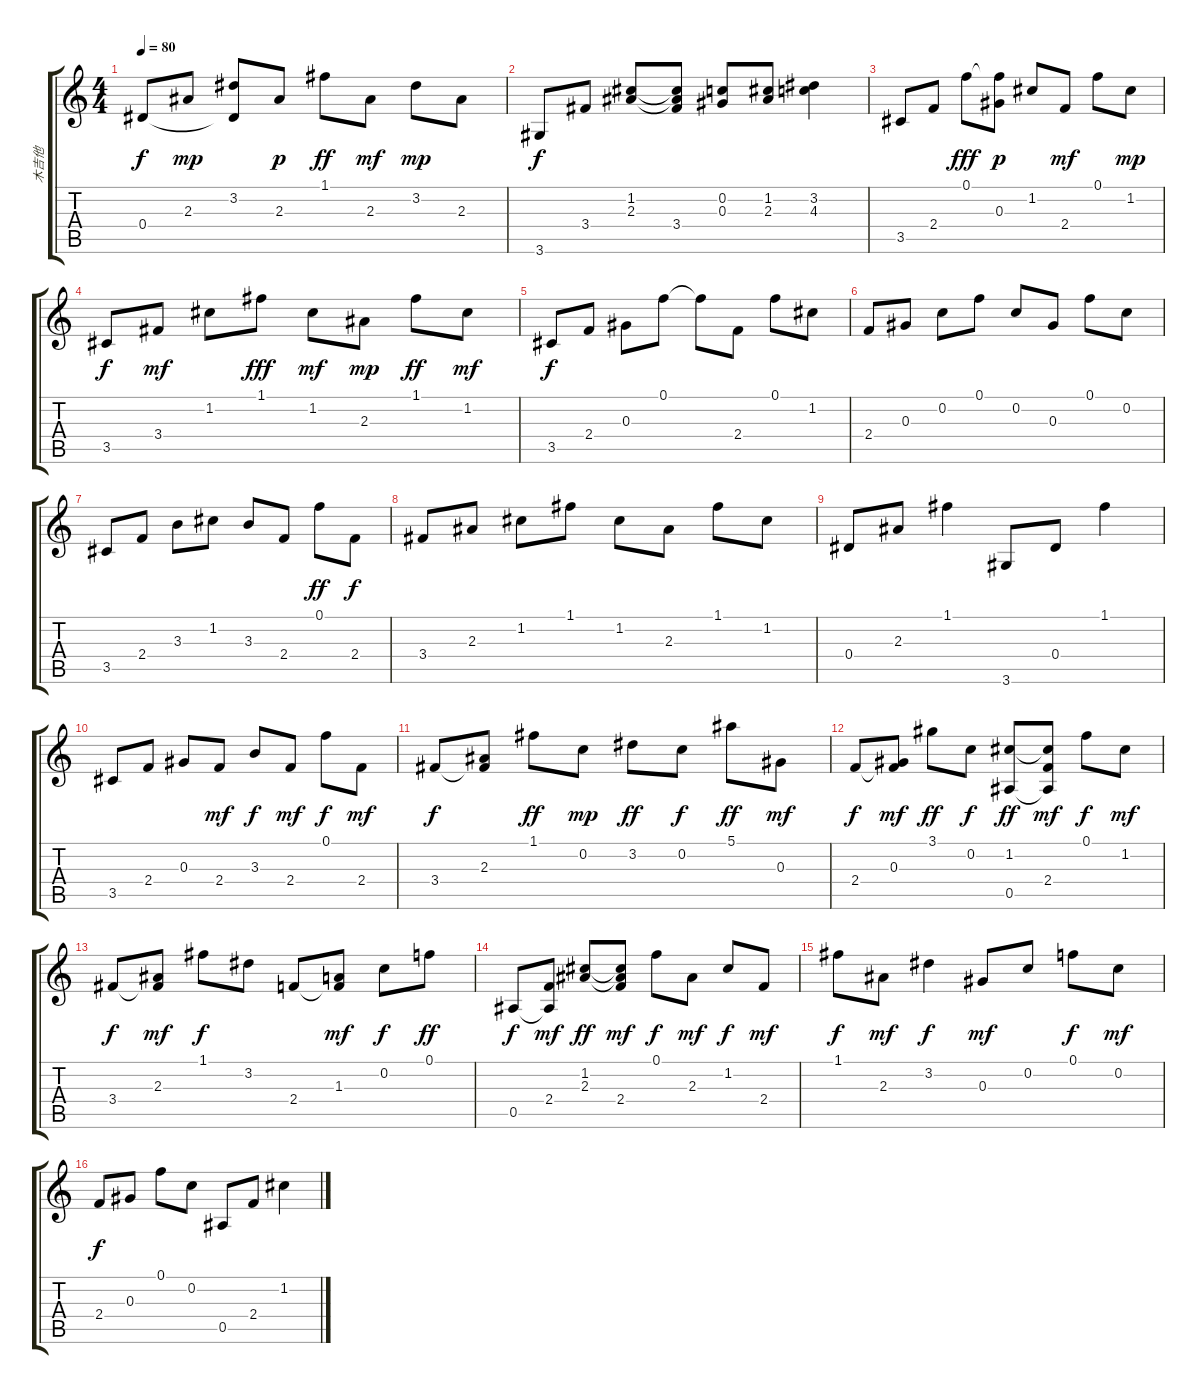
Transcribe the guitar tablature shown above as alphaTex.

\track ("木吉他" "木吉他") {instrument acousticguitarnylon}
\staff {score tabs}
\tuning (F4 C4 Ab3 Eb3 Bb2 F2) {hide}
\ts (4 4)
\tempo 80
\clef g2
\ks c
0.4.8{dy f} 2.3.8{dy mp} (3.2 0.4{t}).8 2.3.8{dy p} 1.1.8{dy ff} 2.3.8{dy mf} 3.2.8{dy mp} 2.3.8 |
3.6.8{dy f} 3.4.8 (1.2 2.3).8 (1.2{t} 2.3{t} 3.4).8 (0.2 0.3).8 (1.2 2.3).8 (3.2 4.3).4 |
3.5.8{volume 9} 2.4.8 0.1.8{dy fff} (0.1{t} 0.3).8{dy p} 1.2.8 2.4.8{dy mf} 0.1.8 1.2.8{dy mp} |
3.5.8{dy f} 3.4.8{dy mf} 1.2.8 1.1.8{dy fff} 1.2.8{dy mf} 2.3.8{dy mp} 1.1.8{dy ff} 1.2.8{dy mf} |
3.5.8{dy f} 2.4.8 0.3.8 0.1.8 0.1{t}.8 2.4.8 0.1.8 1.2.8 |
2.4.8 0.3.8 0.2.8 0.1.8 0.2.8 0.3.8 0.1.8 0.2.8 |
3.5.8 2.4.8 3.3.8 1.2.8 3.3.8 2.4.8 0.1.8{dy ff} 2.4.8{dy f} |
3.4.8 2.3.8 1.2.8 1.1.8 1.2.8 2.3.8 1.1.8 1.2.8 |
0.4.8 2.3.8 1.1.4 3.6.8 0.4.8 1.1.4 |
3.5.8 2.4.8 0.3.8 2.4.8{dy mf} 3.3.8{dy f} 2.4.8{dy mf} 0.1.8{dy f} 2.4.8{dy mf} |
3.4.8{dy f} (2.3 3.4{t}).8 1.1.8{dy ff} 0.2.8{dy mp} 3.2.8{dy ff} 0.2.8{dy f} 5.1.8{dy ff} 0.3.8{dy mf} |
2.4.8{dy f} (0.3 2.4{t}).8{dy mf} 3.1.8{dy ff} 0.2.8{dy f} (1.2 0.5).8{dy ff} (1.2{t} 2.4 0.5{t}).8{dy mf} 0.1.8{dy f} 1.2.8{dy mf} |
3.4.8{dy f} (2.3 3.4{t}).8{dy mf} 1.1.8{dy f} 3.2.8 2.4.8 (1.3 2.4{t}).8{dy mf} 0.2.8{dy f} 0.1.8{dy ff} |
0.5.8{dy f} (2.4 0.5{t}).8{dy mf} (1.2 2.3).8{dy ff} (1.2{t} 2.3{t} 2.4).8{dy mf} 0.1.8{dy f} 2.3.8{dy mf} 1.2.8{dy f} 2.4.8{dy mf} |
1.1.8{dy f} 2.3.8{dy mf} 3.2.4{dy f} 0.3.8{dy mf} 0.2.8 0.1.8{dy f} 0.2.8{dy mf} |
2.4.8{dy f} 0.3.8 0.1.8 0.2.8 0.5.8 2.4.8 1.2.4
